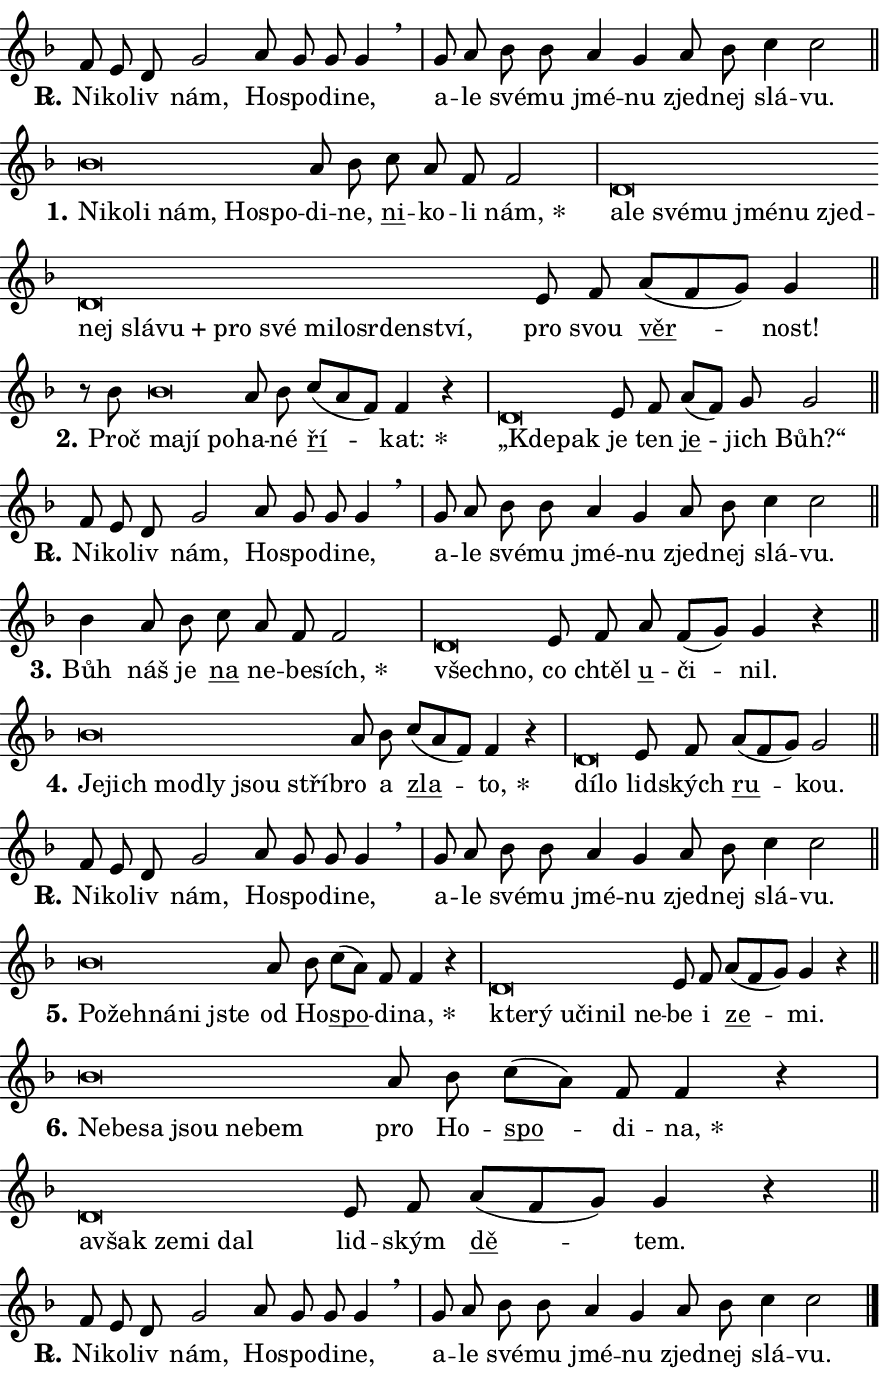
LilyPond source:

\version "2.24.0"
\header { tagline = "" }
\paper {
  indent = 0\cm
  top-margin = 0\cm
  right-margin = 0.13\cm % to fit lyric hyphens
  bottom-margin = 0\cm
  left-margin = 0\cm
  paper-width = 15\cm
  page-breaking = #ly:one-page-breaking
  system-system-spacing.basic-distance = #11
  score-system-spacing.basic-distance = #11
  ragged-last = ##f
}


%% Author: Thomas Morley
%% https://lists.gnu.org/archive/html/lilypond-user/2020-05/msg00002.html
#(define (line-position grob)
"Returns position of @var[grob} in current system:
   @code{'start}, if at first time-step
   @code{'end}, if at last time-step
   @code{'middle} otherwise
"
  (let* ((col (ly:item-get-column grob))
         (ln (ly:grob-object col 'left-neighbor))
         (rn (ly:grob-object col 'right-neighbor))
         (col-to-check-left (if (ly:grob? ln) ln col))
         (col-to-check-right (if (ly:grob? rn) rn col))
         (break-dir-left
           (and
             (ly:grob-property col-to-check-left 'non-musical #f)
             (ly:item-break-dir col-to-check-left)))
         (break-dir-right
           (and
             (ly:grob-property col-to-check-right 'non-musical #f)
             (ly:item-break-dir col-to-check-right))))
        (cond ((eqv? 1 break-dir-left) 'start)
              ((eqv? -1 break-dir-right) 'end)
              (else 'middle))))

#(define (tranparent-at-line-position vctor)
  (lambda (grob)
  "Relying on @code{line-position} select the relevant enry from @var{vctor}.
Used to determine transparency,"
    (case (line-position grob)
      ((end) (not (vector-ref vctor 0)))
      ((middle) (not (vector-ref vctor 1)))
      ((start) (not (vector-ref vctor 2))))))

noteHeadBreakVisibility =
#(define-music-function (break-visibility)(vector?)
"Makes @code{NoteHead}s transparent relying on @var{break-visibility}"
#{
  \override NoteHead.transparent =
    #(tranparent-at-line-position break-visibility)
#})

#(define delete-ledgers-for-transparent-note-heads
  (lambda (grob)
    "Reads whether a @code{NoteHead} is transparent.
If so this @code{NoteHead} is removed from @code{'note-heads} from
@var{grob}, which is supposed to be @code{LedgerLineSpanner}.
As a result ledgers are not printed for this @code{NoteHead}"
    (let* ((nhds-array (ly:grob-object grob 'note-heads))
           (nhds-list
             (if (ly:grob-array? nhds-array)
                 (ly:grob-array->list nhds-array)
                 '()))
           ;; Relies on the transparent-property being done before
           ;; Staff.LedgerLineSpanner.after-line-breaking is executed.
           ;; This is fragile ...
           (to-keep
             (remove
               (lambda (nhd)
                 (ly:grob-property nhd 'transparent #f))
               nhds-list)))
      ;; TODO find a better method to iterate over grob-arrays, similiar
      ;; to filter/remove etc for lists
      ;; For now rebuilt from scratch
      (set! (ly:grob-object grob 'note-heads)  '())
      (for-each
        (lambda (nhd)
          (ly:pointer-group-interface::add-grob grob 'note-heads nhd))
        to-keep))))

squashNotes = {
  \override NoteHead.X-extent = #'(-0.2 . 0.2)
  \override NoteHead.Y-extent = #'(-0.75 . 0)
  \override NoteHead.stencil =
    #(lambda (grob)
       (let ((pos (ly:grob-property grob 'staff-position)))
         (begin
           (if (< pos -7) (display "ERROR: Lower brevis then expected\n") (display ""))
           (if (<= pos -6) ly:text-interface::print ly:note-head::print))))
}
unSquashNotes = {
  \revert NoteHead.X-extent
  \revert NoteHead.Y-extent
  \revert NoteHead.stencil
}

hideNotes = \noteHeadBreakVisibility #begin-of-line-visible
unHideNotes = \noteHeadBreakVisibility #all-visible

% work-around for resetting accidentals
% https://lilypond.org/doc/v2.23/Documentation/notation/displaying-rhythms#unmetered-music
cadenzaMeasure = {
  \cadenzaOff
  \partial 1024 s1024
  \cadenzaOn
}

#(define-markup-command (accent layout props text) (markup?)
  "Underline accented syllable"
  (interpret-markup layout props
    #{\markup \override #'(offset . 4.3) \underline { #text }#}))

responsum = \markup \concat {
  "R" \hspace #-1.05 \path #0.1 #'((moveto 0 0.07) (lineto 0.9 0.8)) \hspace #0.05 "."
}

spaceSize = #0.6828661417322834 % exact space size for TeX Gyre Schola

\layout {
  \context {
    \Staff
    \remove "Time_signature_engraver"
    \override LedgerLineSpanner.after-line-breaking = #delete-ledgers-for-transparent-note-heads
  }
  \context {
    \Lyrics {
      \override LyricSpace.minimum-distance = \spaceSize
      \override LyricText.font-name = #"TeX Gyre Schola"
      \override LyricText.font-size = 1
      \override StanzaNumber.font-name = #"TeX Gyre Schola Bold"
      \override StanzaNumber.font-size = 1
    }
  }
  \context {
    \Score 
    \override NoteHead.text =
      #(lambda (grob) 
        (let ((pos (ly:grob-property grob 'staff-position)))
          #{\markup {
            \combine
              \halign #-0.55 \raise #(if (= pos -6) 0 0.5) \override #'(thickness . 2) \draw-line #'(3.2 . 0)
              \musicglyph "noteheads.sM1"
          }#}))
  }
}

% magnetic-lyrics.ily
%
%   written by
%     Jean Abou Samra <jean@abou-samra.fr>
%     Werner Lemberg <wl@gnu.org>
%
%   adapted by
%     Jiri Hon <jiri.hon@gmail.com>
%
% Version 2022-Apr-15

% https://www.mail-archive.com/lilypond-user@gnu.org/msg149350.html

#(define (Left_hyphen_pointer_engraver context)
   "Collect syllable-hyphen-syllable occurrences in lyrics and store
them in properties.  This engraver only looks to the left.  For
example, if the lyrics input is @code{foo -- bar}, it does the
following.

@itemize @bullet
@item
Set the @code{text} property of the @code{LyricHyphen} grob between
@q{foo} and @q{bar} to @code{foo}.

@item
Set the @code{left-hyphen} property of the @code{LyricText} grob with
text @q{foo} to the @code{LyricHyphen} grob between @q{foo} and
@q{bar}.
@end itemize

Use this auxiliary engraver in combination with the
@code{lyric-@/text::@/apply-@/magnetic-@/offset!} hook."
   (let ((hyphen #f)
         (text #f))
     (make-engraver
      (acknowledgers
       ((lyric-syllable-interface engraver grob source-engraver)
        (set! text grob)))
      (end-acknowledgers
       ((lyric-hyphen-interface engraver grob source-engraver)
        ;(when (not (grob::has-interface grob 'lyric-space-interface))
          (set! hyphen grob)));)
      ((stop-translation-timestep engraver)
       (when (and text hyphen)
         (ly:grob-set-object! text 'left-hyphen hyphen))
       (set! text #f)
       (set! hyphen #f)))))

#(define (lyric-text::apply-magnetic-offset! grob)
   "If the space between two syllables is less than the value in
property @code{LyricText@/.details@/.squash-threshold}, move the right
syllable to the left so that it gets concatenated with the left
syllable.

Use this function as a hook for
@code{LyricText@/.after-@/line-@/breaking} if the
@code{Left_@/hyphen_@/pointer_@/engraver} is active."
   (let ((hyphen (ly:grob-object grob 'left-hyphen #f)))
     (when hyphen
       (let ((left-text (ly:spanner-bound hyphen LEFT)))
         (when (grob::has-interface left-text 'lyric-syllable-interface)
           (let* ((common (ly:grob-common-refpoint grob left-text X))
                  (this-x-ext (ly:grob-extent grob common X))
                  (left-x-ext
                   (begin
                     ;; Trigger magnetism for left-text.
                     (ly:grob-property left-text 'after-line-breaking)
                     (ly:grob-extent left-text common X)))
                  ;; `delta` is the gap width between two syllables.
                  (delta (- (interval-start this-x-ext)
                            (interval-end left-x-ext)))
                  (details (ly:grob-property grob 'details))
                  (threshold (assoc-get 'squash-threshold details 0.2)))
             (when (< delta threshold)
               (let* (;; We have to manipulate the input text so that
                      ;; ligatures crossing syllable boundaries are not
                      ;; disabled.  For languages based on the Latin
                      ;; script this is essentially a beautification.
                      ;; However, for non-Western scripts it can be a
                      ;; necessity.
                      (lt (ly:grob-property left-text 'text))
                      (rt (ly:grob-property grob 'text))
                      (is-space (grob::has-interface hyphen 'lyric-space-interface))
                      (space (if is-space " " ""))
                      (extra-delta (if is-space spaceSize 0))
                      ;; Append new syllable.
                      (ltrt-space (if (and (string? lt) (string? rt))
                                (string-append lt space rt)
                                (make-concat-markup (list lt space rt))))
                      ;; Right-align `ltrt` to the right side.
                      (ltrt-space-markup (grob-interpret-markup
                               grob
                               (make-translate-markup
                                (cons (interval-length this-x-ext) 0)
                                (make-right-align-markup ltrt-space)))))
                 (begin
                   ;; Don't print `left-text`.
                   (ly:grob-set-property! left-text 'stencil #f)
                   ;; Set text and stencil (which holds all collected
                   ;; syllables so far) and shift it to the left.
                   (ly:grob-set-property! grob 'text ltrt-space)
                   (ly:grob-set-property! grob 'stencil ltrt-space-markup)
                   (ly:grob-translate-axis! grob (- (- delta extra-delta)) X))))))))))


#(define (lyric-hyphen::displace-bounds-first grob)
   ;; Make very sure this callback isn't triggered too early.
   (let ((left (ly:spanner-bound grob LEFT))
         (right (ly:spanner-bound grob RIGHT)))
     (ly:grob-property left 'after-line-breaking)
     (ly:grob-property right 'after-line-breaking)
     (ly:lyric-hyphen::print grob)))

squashThreshold = #0.4

\layout {
  \context {
    \Lyrics
    \consists #Left_hyphen_pointer_engraver
    \override LyricText.after-line-breaking =
      #lyric-text::apply-magnetic-offset!
    \override LyricHyphen.stencil = #lyric-hyphen::displace-bounds-first
    \override LyricText.details.squash-threshold = \squashThreshold
    \override LyricHyphen.minimum-distance = 0
    \override LyricHyphen.minimum-length = \squashThreshold
  }
}

squashText = \override LyricText.details.squash-threshold = 9999
unSquashText = \override LyricText.details.squash-threshold = \squashThreshold

leftText = \override LyricText.self-alignment-X = #LEFT
unLeftText = \revert LyricText.self-alignment-X

starOffset = #(lambda (grob) 
                (let ((x_offset (ly:self-alignment-interface::aligned-on-x-parent grob)))
                  (if (= x_offset 0) 0 (+ x_offset 1.2))))

star = #(define-music-function (syllable)(string?)
"Append star separator at the end of a syllable"
#{
  \once \override LyricText.X-offset = #starOffset
  \lyricmode { \markup {
    #syllable
    \override #'((font-name . "TeX Gyre Schola Bold")) \hspace #0.2 \lower #0.65 \larger "*"
  } }
#})

starAccent = #(define-music-function (syllable)(string?)
"Append star separator at the end of a syllable and make accent"
#{
  \once \override LyricText.X-offset = #starOffset
  \lyricmode { \markup {
    \accent #syllable
    \override #'((font-name . "TeX Gyre Schola Bold")) \hspace #0.2 \lower #0.65 \larger "*"
  } }
#})

breath = #(define-music-function (syllable)(string?)
"Append breathing indicator at the end of a syllable"
#{
  \lyricmode { \markup { #syllable "+" } }
#})

optionalBreath = #(define-music-function (syllable)(string?)
"Append optional breathing indicator at the end of a syllable"
#{
  \lyricmode { \markup { #syllable "(+)" } }
#})


\score {
    <<
        \new Voice = "melody" { \cadenzaOn \key f \major \relative { f'8 e d g2 a8 g g g4 \breathe \cadenzaMeasure \bar "|" g8 a bes bes a4 g \bar "" a8 bes c4 c2 \cadenzaMeasure \bar "||" \break } }
        \new Lyrics \lyricsto "melody" { \lyricmode { \set stanza = \responsum
Ni -- ko -- liv nám, Ho -- spo -- di -- ne, a -- le své -- mu jmé -- nu zjed -- nej slá -- vu. } }
    >>
    \layout {}
}

\score {
    <<
        \new Voice = "melody" { \cadenzaOn \key f \major \relative { \squashNotes bes'\breve*1/16 \hideNotes \breve*1/16 \bar "" \breve*1/16 \bar "" \breve*1/16 \bar "" \breve*1/16 \breve*1/16 \bar "" \unHideNotes \unSquashNotes a8 bes \bar "" c a f f2 \cadenzaMeasure \bar "|" \squashNotes d\breve*1/16 \hideNotes \breve*1/16 \bar "" \breve*1/16 \bar "" \breve*1/16 \bar "" \breve*1/16 \bar "" \breve*1/16 \bar "" \breve*1/16 \bar "" \breve*1/16 \bar "" \breve*1/16 \bar "" \breve*1/16 \bar "" \breve*1/16 \bar "" \breve*1/16 \bar "" \breve*1/16 \bar "" \breve*1/16 \bar "" \breve*1/16 \bar "" \breve*1/16 \breve*1/16 \bar "" \unHideNotes \unSquashNotes e8 f \bar "" a[( f g)] g4 \cadenzaMeasure \bar "||" \break } }
        \new Lyrics \lyricsto "melody" { \lyricmode { \set stanza = "1."
\leftText Ni -- \squashText ko -- li nám, Ho -- spo -- \unLeftText \unSquashText di -- ne, \markup \accent ni -- ko -- li \star nám, \leftText a -- \squashText le své -- mu jmé -- nu zjed -- nej slá -- \breath "vu" pro své mi -- lo -- sr -- den -- ství, \unLeftText \unSquashText pro svou \markup \accent věr -- nost! } }
    >>
    \layout {}
}

\score {
    <<
        \new Voice = "melody" { \cadenzaOn \key f \major \relative { r8 bes'8 \squashNotes bes\breve*1/16 \hideNotes \breve*1/16 \breve*1/16 \bar "" \unHideNotes \unSquashNotes a8 bes \bar "" c[( a f)] f4 r \cadenzaMeasure \bar "|" \squashNotes d\breve*1/16 \hideNotes \breve*1/16 \bar "" \unHideNotes \unSquashNotes e8 f \bar "" a[( f)] g g2 \cadenzaMeasure \bar "||" \break } }
        \new Lyrics \lyricsto "melody" { \lyricmode { \set stanza = "2."
Proč \leftText ma -- \squashText jí po -- \unLeftText \unSquashText ha -- né \markup \accent ří -- \star kat: \leftText „Kde -- \squashText pak \unLeftText \unSquashText je ten \markup \accent je -- jich Bůh?“ } }
    >>
    \layout {}
}

\score {
    <<
        \new Voice = "melody" { \cadenzaOn \key f \major \relative { f'8 e d g2 a8 g g g4 \breathe \cadenzaMeasure \bar "|" g8 a bes bes a4 g \bar "" a8 bes c4 c2 \cadenzaMeasure \bar "||" \break } }
        \new Lyrics \lyricsto "melody" { \lyricmode { \set stanza = \responsum
Ni -- ko -- liv nám, Ho -- spo -- di -- ne, a -- le své -- mu jmé -- nu zjed -- nej slá -- vu. } }
    >>
    \layout {}
}

\score {
    <<
        \new Voice = "melody" { \cadenzaOn \key f \major \relative { bes'4 a8 bes \bar "" c a f f2 \cadenzaMeasure \bar "|" \squashNotes d\breve*1/16 \hideNotes \breve*1/16 \bar "" \unHideNotes \unSquashNotes e8 f \bar "" a f[( g)] g4 r \cadenzaMeasure \bar "||" \break } }
        \new Lyrics \lyricsto "melody" { \lyricmode { \set stanza = "3."
Bůh náš je \markup \accent na ne -- be -- \star sích, \leftText všech -- \squashText no, \unLeftText \unSquashText co chtěl \markup \accent u -- či -- nil. } }
    >>
    \layout {}
}

\score {
    <<
        \new Voice = "melody" { \cadenzaOn \key f \major \relative { \squashNotes bes'\breve*1/16 \hideNotes \breve*1/16 \bar "" \breve*1/16 \bar "" \breve*1/16 \bar "" \breve*1/16 \breve*1/16 \bar "" \unHideNotes \unSquashNotes a8 bes \bar "" c[( a f)] f4 r \cadenzaMeasure \bar "|" \squashNotes d\breve*1/16 \hideNotes \breve*1/16 \bar "" \unHideNotes \unSquashNotes e8 f \bar "" a[( f g)] g2 \cadenzaMeasure \bar "||" \break } }
        \new Lyrics \lyricsto "melody" { \lyricmode { \set stanza = "4."
\leftText Je -- \squashText jich mo -- dly jsou stříb -- \unLeftText \unSquashText ro a \markup \accent zla -- \star to, \leftText dí -- \squashText lo \unLeftText \unSquashText lid -- ských \markup \accent ru -- kou. } }
    >>
    \layout {}
}

\score {
    <<
        \new Voice = "melody" { \cadenzaOn \key f \major \relative { f'8 e d g2 a8 g g g4 \breathe \cadenzaMeasure \bar "|" g8 a bes bes a4 g \bar "" a8 bes c4 c2 \cadenzaMeasure \bar "||" \break } }
        \new Lyrics \lyricsto "melody" { \lyricmode { \set stanza = \responsum
Ni -- ko -- liv nám, Ho -- spo -- di -- ne, a -- le své -- mu jmé -- nu zjed -- nej slá -- vu. } }
    >>
    \layout {}
}

\score {
    <<
        \new Voice = "melody" { \cadenzaOn \key f \major \relative { \squashNotes bes'\breve*1/16 \hideNotes \breve*1/16 \bar "" \breve*1/16 \bar "" \breve*1/16 \breve*1/16 \bar "" \unHideNotes \unSquashNotes a8 bes \bar "" c[( a)] f f4 r \cadenzaMeasure \bar "|" \squashNotes d\breve*1/16 \hideNotes \breve*1/16 \bar "" \breve*1/16 \bar "" \breve*1/16 \bar "" \breve*1/16 \breve*1/16 \bar "" \unHideNotes \unSquashNotes e8 f \bar "" a[( f g)] g4 r \cadenzaMeasure \bar "||" \break } }
        \new Lyrics \lyricsto "melody" { \lyricmode { \set stanza = "5."
\leftText Po -- \squashText žeh -- ná -- ni jste \unLeftText \unSquashText od Ho -- \markup \accent spo -- di -- \star na, \leftText kte -- \squashText rý u -- či -- nil ne -- \unLeftText \unSquashText be i \markup \accent ze -- mi. } }
    >>
    \layout {}
}

\score {
    <<
        \new Voice = "melody" { \cadenzaOn \key f \major \relative { \squashNotes bes'\breve*1/16 \hideNotes \breve*1/16 \bar "" \breve*1/16 \bar "" \breve*1/16 \bar "" \breve*1/16 \breve*1/16 \bar "" \unHideNotes \unSquashNotes a8 bes \bar "" c[( a)] f f4 r \cadenzaMeasure \bar "|" \squashNotes d\breve*1/16 \hideNotes \breve*1/16 \bar "" \breve*1/16 \bar "" \breve*1/16 \breve*1/16 \bar "" \unHideNotes \unSquashNotes e8 f \bar "" a[( f g)] g4 r \cadenzaMeasure \bar "||" \break } }
        \new Lyrics \lyricsto "melody" { \lyricmode { \set stanza = "6."
\leftText Ne -- \squashText be -- sa jsou ne -- bem \unLeftText \unSquashText pro Ho -- \markup \accent spo -- di -- \star na, \leftText a -- \squashText však ze -- mi dal \unLeftText \unSquashText lid -- ským \markup \accent dě -- tem. } }
    >>
    \layout {}
}

\score {
    <<
        \new Voice = "melody" { \cadenzaOn \key f \major \relative { f'8 e d g2 a8 g g g4 \breathe \cadenzaMeasure \bar "|" g8 a bes bes a4 g \bar "" a8 bes c4 c2 \cadenzaMeasure \bar "||" \break } \bar "|." }
        \new Lyrics \lyricsto "melody" { \lyricmode { \set stanza = \responsum
Ni -- ko -- liv nám, Ho -- spo -- di -- ne, a -- le své -- mu jmé -- nu zjed -- nej slá -- vu. } }
    >>
    \layout {}
}
